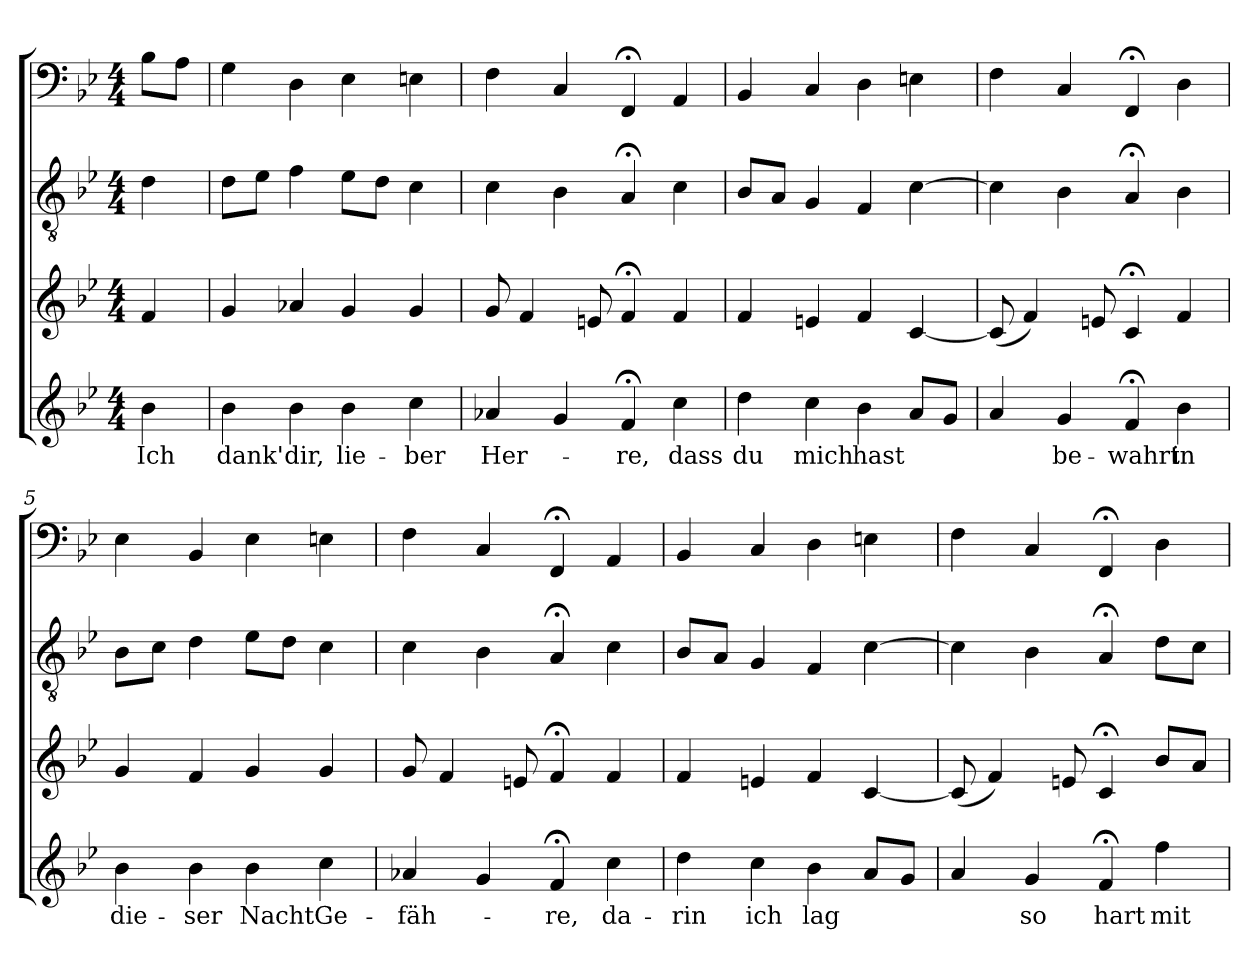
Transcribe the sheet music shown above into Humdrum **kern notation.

**kern	**text	**kern	**kern	**kern
*part4	*part4	*part3	*part2	*part1
*staff4	*staff4	*staff3	*staff2	*staff1
*clefG2	*	*clefG2	*clefGv2	*clefF4
*k[b-e-]	*	*k[b-e-]	*k[b-e-]	*k[b-e-]
*B-:	*	*B-:	*B-:	*B-:
*M4/4	*	*M4/4	*M4/4	*M4/4
=	=	=	=	=
4b-\	Ich	4f/	4d\	8B-\L
.	.	.	.	8A\J
=1	=1	=1	=1	=1
4b-\	dank'	4g/	8d\L	4G\
.	.	.	8e-\J	.
4b-\	dir,	4a-X/	4f\	4D\
4b-\	lie-	4g/	8e-\L	4E-\
.	.	.	8d\J	.
4cc\	-ber	4g/	4c\	4En\
=2	=2	=2	=2	=2
4a-X/	Her-	8g/	4c\	4F\
.	.	4f/	.	.
4g/	.	.	4B-\	4C/
.	.	8en/	.	.
4f;</	-re,	4f;</	4A;</	4FF;</
4cc\	dass	4f/	4c\	4AA/
=3	=3	=3	=3	=3
4dd\	du	4f/	8B-/L	4BB-/
.	.	.	8A/J	.
4cc\	mich	4en/	4G/	4C/
4b-\	hast	4f/	4F/	4D\
8a/L	.	[4c/	[4c\	4En\
8g/J	.	.	.	.
=4	=4	=4	=4	=4
4a/	.	(8c/]	4c\]	4F\
.	.	4f/)	.	.
4g/	be-	.	4B-\	4C/
.	.	8en/	.	.
4f;</	-wahrt	4c;</	4A;</	4FF;</
4b-\	in	4f/	4B-\	4D\
=5	=5	=5	=5	=5
4b-\	die-	4g/	8B-\L	4E-\
.	.	.	8c\J	.
4b-\	-ser	4f/	4d\	4BB-/
4b-\	Nacht	4g/	8e-\L	4E-\
.	.	.	8d\J	.
4cc\	Ge-	4g/	4c\	4En\
=6	=6	=6	=6	=6
4a-X/	-fäh-	8g/	4c\	4F\
.	.	4f/	.	.
4g/	.	.	4B-\	4C/
.	.	8en/	.	.
4f;</	-re,	4f;</	4A;</	4FF;</
4cc\	da-	4f/	4c\	4AA/
=7	=7	=7	=7	=7
4dd\	-rin	4f/	8B-/L	4BB-/
.	.	.	8A/J	.
4cc\	ich	4en/	4G/	4C/
4b-\	lag	4f/	4F/	4D\
8a/L	.	[4c/	[4c\	4En\
8g/J	.	.	.	.
=8	=8	=8	=8	=8
4a/	.	(8c/]	4c\]	4F\
.	.	4f/)	.	.
4g/	so	.	4B-\	4C/
.	.	8en/	.	.
4f;</	hart	4c;</	4A;</	4FF;</
4ff\	mit	8b-/L	8d\L	4D\
.	.	8a/J	8c\J	.
=	=	=	=	=
*-	*-	*-	*-	*-
